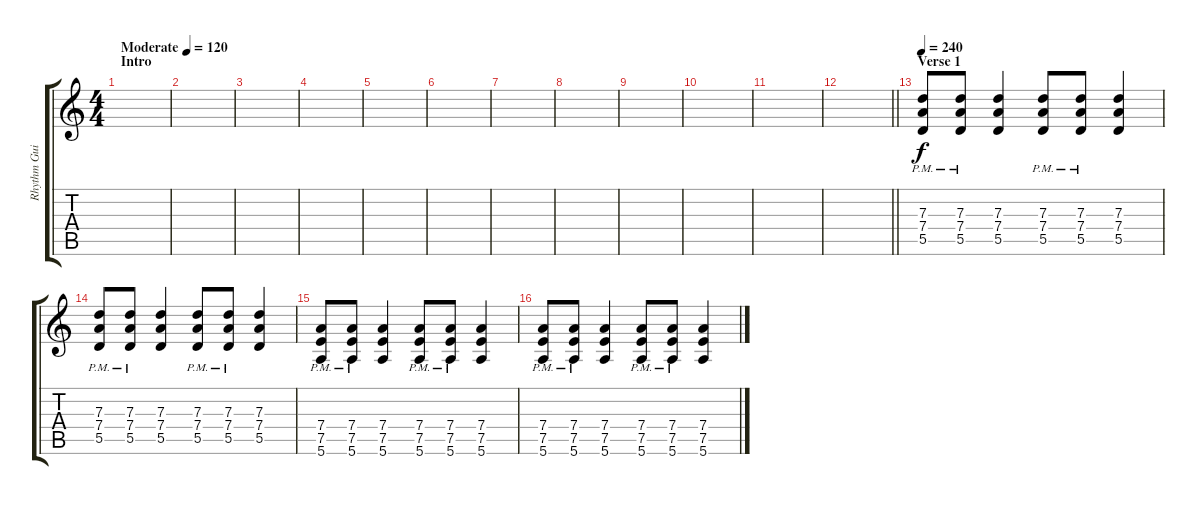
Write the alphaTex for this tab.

\track ("Rhythm Guitar" "Rhythm Gui") {instrument overdrivenguitar}
\staff {score tabs}
\tuning (E4 B3 G3 D3 A2 E2) {hide}
\ts (4 4)
\section ("" "Intro")
\tempo (120 "Moderate")
\clef g2
\ks c
|
|
|
|
|
|
|
|
|
|
|
\barLineRight lightlight
|
\section ("" "Verse 1")
\tempo 240
(7.3{pm} 7.4{pm} 5.5{pm}).8 (7.3{pm} 7.4{pm} 5.5{pm}).8 (7.3 7.4 5.5).4 (7.3{pm} 7.4{pm} 5.5{pm}).8 (7.3{pm} 7.4{pm} 5.5{pm}).8 (7.3 7.4 5.5).4 |
(7.3{pm} 7.4{pm} 5.5{pm}).8 (7.3{pm} 7.4{pm} 5.5{pm}).8 (7.3 7.4 5.5).4 (7.3{pm} 7.4{pm} 5.5{pm}).8 (7.3{pm} 7.4{pm} 5.5{pm}).8 (7.3 7.4 5.5).4 |
(7.4{pm} 7.5{pm} 5.6).8 (7.4{pm} 7.5{pm} 5.6).8 (7.4 7.5 5.6).4 (7.4{pm} 7.5{pm} 5.6).8 (7.4{pm} 7.5{pm} 5.6).8 (7.4 7.5 5.6).4 |
(7.4{pm} 7.5{pm} 5.6).8 (7.4{pm} 7.5{pm} 5.6).8 (7.4 7.5 5.6).4 (7.4{pm} 7.5{pm} 5.6).8 (7.4{pm} 7.5{pm} 5.6).8 (7.4 7.5 5.6).4
